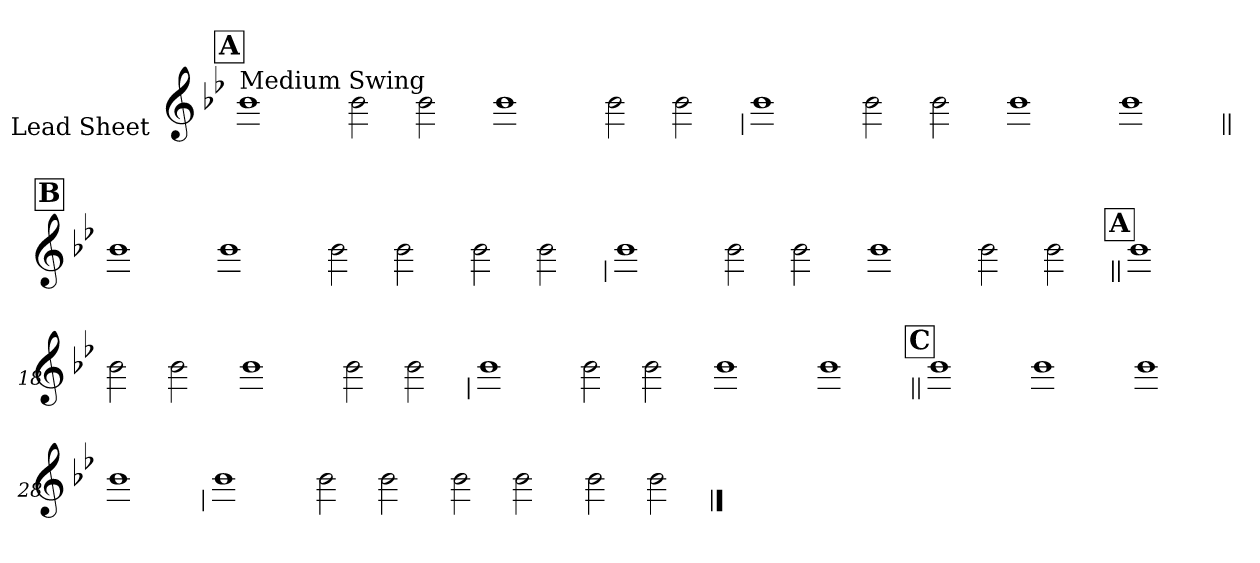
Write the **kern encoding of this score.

**kern
*part1
*staff1
*I"Lead Sheet
*stria0
*clefG2
*k[b-e-]
*B-:
!!LO:REH:place=s1:a:t=A
=1||
!LO:TX:a:t=Medium Swing
1b-
=2-
2b-
2b-
=3-
1b-
=4-
2b-
2b-
!!LO:LB:g=z
=5
1b-
=6-
2b-
2b-
=7-
1b-
=8-
1b-
!!LO:LB:g=z
!!LO:REH:place=s1:a:t=B
=9||
1b-
=10-
1b-
=11-
2b-
2b-
=12-
2b-
2b-
!!LO:LB:g=z
=13
1b-
=14-
2b-
2b-
=15-
1b-
=16-
2b-
2b-
!!LO:LB:g=z
!!LO:REH:place=s1:a:t=A
=17||
1b-
=18-
2b-
2b-
=19-
1b-
=20-
2b-
2b-
!!LO:LB:g=z
=21
1b-
=22-
2b-
2b-
=23-
1b-
=24-
1b-
!!LO:LB:g=z
!!LO:REH:place=s1:a:t=C
=25||
1b-
=26-
1b-
=27-
1b-
=28-
1b-
!!LO:LB:g=z
=29
1b-
=30-
2b-
2b-
=31-
2b-
2b-
=32-
2b-
2b-
==
*-
